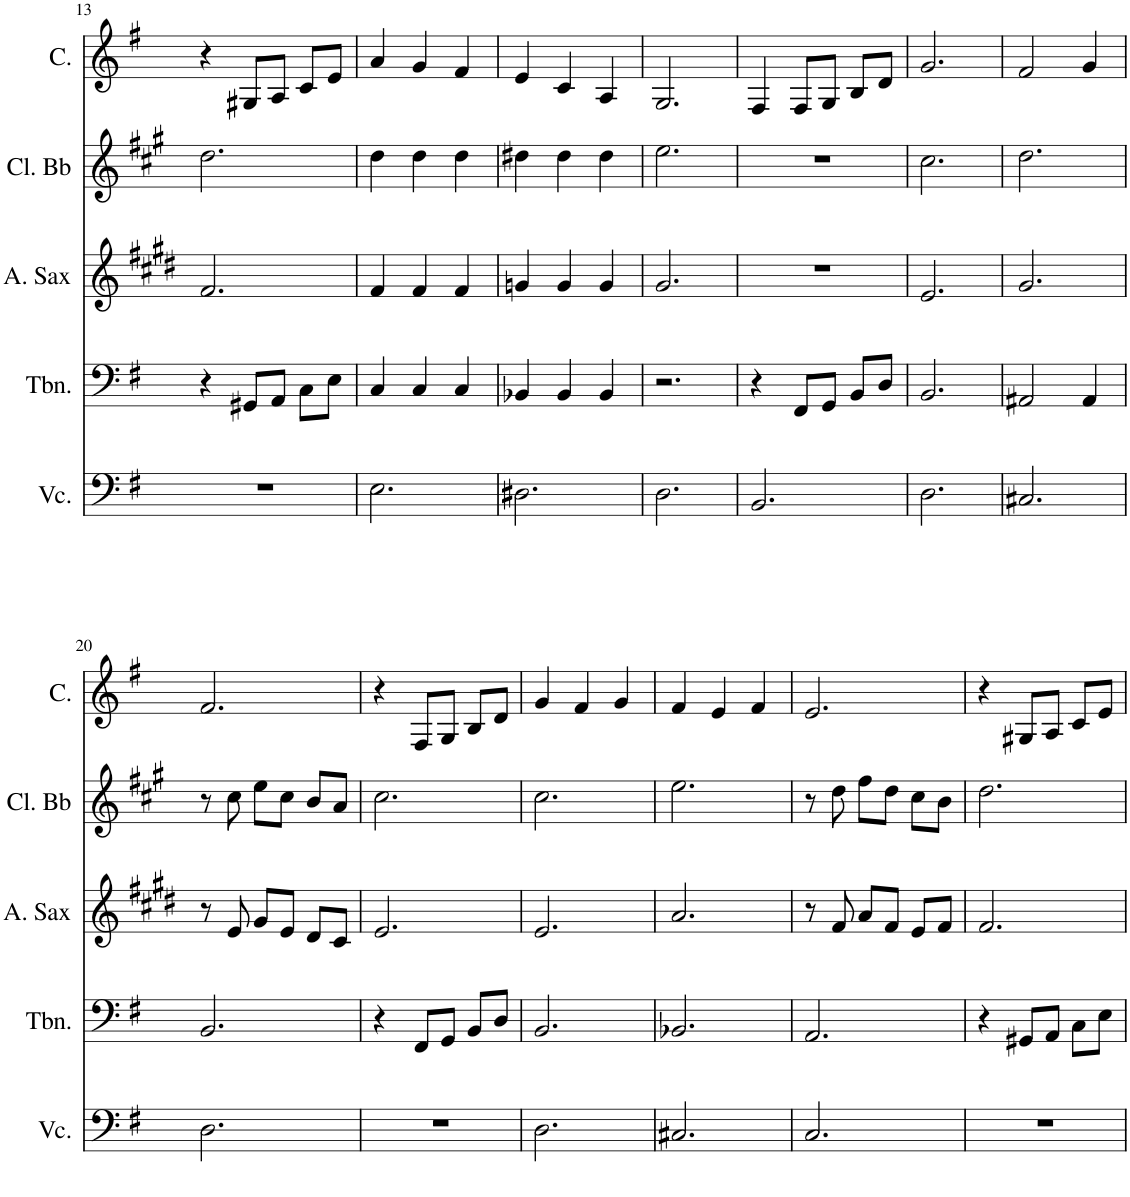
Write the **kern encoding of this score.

**kern	**kern	**kern	**kern	**kern
*part5	*part4	*part3	*part2	*part1
*staff5	*staff4	*staff3	*staff2	*staff1
*I"Violoncelo	*I"Trombone	*I"Saxofone Alto	*I"Clarineta Bb	*I"Contralto
*I'Vc.	*I'Tbn.	*	*I'Cl. Bb	*I'C.
!!LO:PB:g=z
*clefF4	*clefF4	*clefG2	*clefG2	*clefG2
*	*	*Trd5c9	*Trd1c2	*
*k[f#]	*k[f#]	*k[f#c#g#d#]	*k[f#c#g#]	*k[f#]
*M3/4	*M3/4	*M3/4	*M3/4	*M3/4
=13	=13	=13	=13	=13
2.r	4r	2.f#/	2.dd\	4r
.	8GG#X/L	.	.	8G#X/L
.	8AA/J	.	.	8A/J
.	8C\L	.	.	8c/L
.	8E\J	.	.	8e/J
=14	=14	=14	=14	=14
2.E\	4C/	4f#/	4dd\	4a/
.	4C/	4f#/	4dd\	4g/
.	4C/	4f#/	4dd\	4f#/
=15	=15	=15	=15	=15
2.D#X\	4BB-X/	4gn/	4dd#X\	4e/
.	4BB-/	4g/	4dd#\	4c/
.	4BB-/	4g/	4dd#\	4A/
=16	=16	=16	=16	=16
2.D\	2.r	2.g#/	2.ee\	2.G/
=17	=17	=17	=17	=17
2.BB/	4r	2.r	2.r	4F#/
.	8FF#/L	.	.	8F#/L
.	8GG/J	.	.	8G/J
.	8BB/L	.	.	8B/L
.	8D/J	.	.	8d/J
=18	=18	=18	=18	=18
2.D\	2.BB/	2.e/	2.cc#\	2.g/
=19	=19	=19	=19	=19
2.C#X/	2AA#X/	2.g#/	2.dd\	2f#/
.	4AA#/	.	.	4g/
!!LO:LB:g=z
=20	=20	=20	=20	=20
2.D\	2.BB/	8r	8r	2.f#/
.	.	8e/	8cc#\	.
.	.	8g#/L	8ee\L	.
.	.	8e/J	8cc#\J	.
.	.	8d#/L	8b/L	.
.	.	8c#/J	8a/J	.
=21	=21	=21	=21	=21
2.r	4r	2.e/	2.cc#\	4r
.	8FF#/L	.	.	8F#/L
.	8GG/J	.	.	8G/J
.	8BB/L	.	.	8B/L
.	8D/J	.	.	8d/J
=22	=22	=22	=22	=22
2.D\	2.BB/	2.e/	2.cc#\	4g/
.	.	.	.	4f#/
.	.	.	.	4g/
=23	=23	=23	=23	=23
2.C#X/	2.BB-X/	2.a/	2.ee\	4f#/
.	.	.	.	4e/
.	.	.	.	4f#/
=24	=24	=24	=24	=24
2.C/	2.AA/	8r	8r	2.e/
.	.	8f#/	8dd\	.
.	.	8a/L	8ff#\L	.
.	.	8f#/J	8dd\J	.
.	.	8e/L	8cc#\L	.
.	.	8f#/J	8b\J	.
=25	=25	=25	=25	=25
2.r	4r	2.f#/	2.dd\	4r
.	8GG#X/L	.	.	8G#X/L
.	8AA/J	.	.	8A/J
.	8C\L	.	.	8c/L
.	8E\J	.	.	8e/J
=	=	=	=	=
*-	*-	*-	*-	*-
